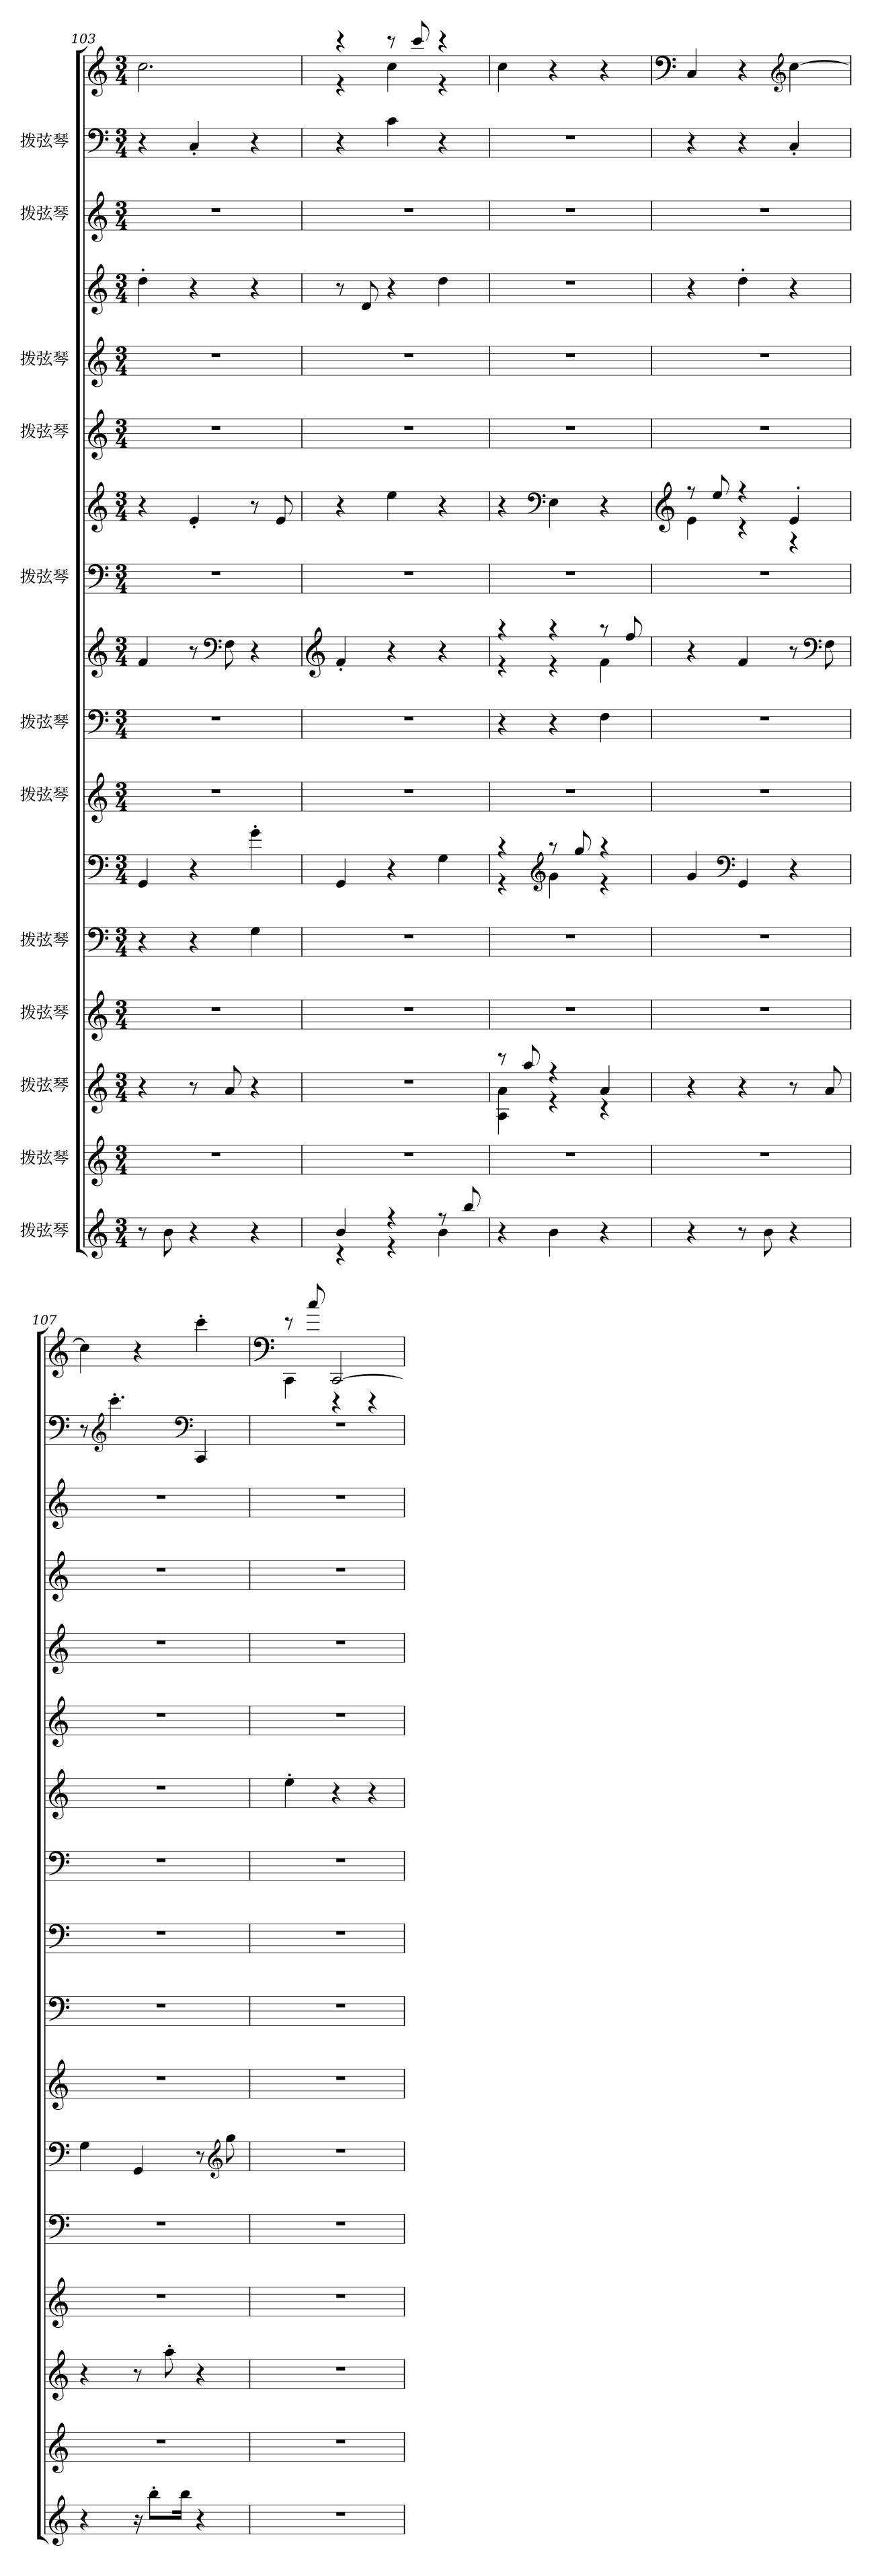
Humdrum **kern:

**kern	**kern	**kern	**kern	**kern	**kern	**kern	**kern	**kern	**kern	**kern	**kern	**kern	**kern	**kern	**kern	**kern
*part12	*part11	*part10	*part9	*part8	*part8	*part7	*part6	*part6	*part5	*part5	*part4	*part3	*part3	*part2	*part1	*part1
*staff17	*staff16	*staff15	*staff14	*staff13	*staff12	*staff11	*staff10	*staff9	*staff8	*staff7	*staff6	*staff5	*staff4	*staff3	*staff2	*staff1
*I"拨弦琴	*I"拨弦琴	*I"拨弦琴	*I"拨弦琴	*I"拨弦琴	*	*I"拨弦琴	*I"拨弦琴	*	*I"拨弦琴	*	*I"拨弦琴	*I"拨弦琴	*	*I"拨弦琴	*I"拨弦琴	*
*clefG2	*clefG2	*clefG2	*clefG2	*clefF4	*clefF4	*clefG2	*clefF4	*clefG2	*clefF4	*clefG2	*clefG2	*clefG2	*clefG2	*clefG2	*clefF4	*clefG2
*k[]	*k[]	*k[]	*k[]	*k[]	*k[]	*k[]	*k[]	*k[]	*k[]	*k[]	*k[]	*k[]	*k[]	*k[]	*k[]	*k[]
*M3/4	*M3/4	*M3/4	*M3/4	*M3/4	*M3/4	*M3/4	*M3/4	*M3/4	*M3/4	*M3/4	*M3/4	*M3/4	*M3/4	*M3/4	*M3/4	*M3/4
=103	=103	=103	=103	=103	=103	=103	=103	=103	=103	=103	=103	=103	=103	=103	=103	=103
8r	2.r	4r	2.r	4r	4GG/	2.r	2.r	4f/	2.r	4r	2.r	2.r	4dd'\	2.r	4r	2.cc\
8b\	.	.	.	.	.	.	.	.	.	.	.	.	.	.	.	.
4r	.	8r	.	4r	4r	.	.	8r	.	4e'/	.	.	4r	.	4C'/	.
*	*	*	*	*	*	*	*	*clefF4	*	*	*	*	*	*	*	*
.	.	8a/	.	.	.	.	.	8F\	.	.	.	.	.	.	.	.
4r	.	4r	.	4G\	4g'\	.	.	4r	.	8r	.	.	4r	.	4r	.
.	.	.	.	.	.	.	.	.	.	8e/	.	.	.	.	.	.
!!LO:PB:g=z
=104	=104	=104	=104	=104	=104	=104	=104	=104	=104	=104	=104	=104	=104	=104	=104	=104
*	*	*	*	*	*	*	*	*clefG2	*	*	*	*	*	*	*	*
*^	*	*	*	*	*	*	*	*	*	*	*	*	*	*	*	*^
4b/	4r	2.r	2.r	2.r	2.r	4GG/	2.r	2.r	4f'/	2.r	4r	2.r	2.r	8r	2.r	4r	4r	4r
.	.	.	.	.	.	.	.	.	.	.	.	.	.	8d/	.	.	.	.
4r	4r	.	.	.	.	4r	.	.	4r	.	4ee\	.	.	4r	.	4c\	8r	4cc\
.	.	.	.	.	.	.	.	.	.	.	.	.	.	.	.	.	8ccc/	.
8r	4b\	.	.	.	.	4G\	.	.	4r	.	4r	.	.	4dd\	.	4r	4r	4r
8bb/	.	.	.	.	.	.	.	.	.	.	.	.	.	.	.	.	.	.
*v	*v	*	*	*	*	*	*	*	*	*	*	*	*	*	*	*	*v	*v
=105	=105	=105	=105	=105	=105	=105	=105	=105	=105	=105	=105	=105	=105	=105	=105	=105
*	*	*^	*	*	*^	*	*	*^	*	*	*	*	*	*	*	*
4r	2.r	8r	4A\ 4a\	2.r	2.r	4r	4r	2.r	4r	4r	4r	2.r	4r	2.r	2.r	2.r	2.r	2.r	4cc\
.	.	8aa/	.	.	.	.	.	.	.	.	.	.	.	.	.	.	.	.	.
*	*	*	*	*	*	*clefG2	*	*	*	*	*	*	*clefF4	*	*	*	*	*	*
4b\	.	4r	4r	.	.	8r	4g\	.	4r	4r	4r	.	4E\	.	.	.	.	.	4r
.	.	.	.	.	.	8gg/	.	.	.	.	.	.	.	.	.	.	.	.	.
4r	.	4a/	4r	.	.	4r	4r	.	4F\	8r	4f\	.	4r	.	.	.	.	.	4r
.	.	.	.	.	.	.	.	.	.	8ff/	.	.	.	.	.	.	.	.	.
*	*	*v	*v	*	*	*v	*v	*	*	*v	*v	*	*	*	*	*	*	*	*
=106	=106	=106	=106	=106	=106	=106	=106	=106	=106	=106	=106	=106	=106	=106	=106	=106
*	*	*	*	*	*	*	*	*	*	*clefG2	*	*	*	*	*	*clefF4
*	*	*	*	*	*	*	*	*	*	*^	*	*	*	*	*	*
4r	2.r	4r	2.r	2.r	4g/	2.r	2.r	4r	2.r	8r	4e\	2.r	2.r	4r	2.r	4r	4C/
.	.	.	.	.	.	.	.	.	.	8ee/	.	.	.	.	.	.	.
*	*	*	*	*	*clefF4	*	*	*	*	*	*	*	*	*	*	*	*
8r	.	4r	.	.	4GG/	.	.	4f/	.	4r	4r	.	.	4dd'\	.	4r	4r
8b\	.	.	.	.	.	.	.	.	.	.	.	.	.	.	.	.	.
*	*	*	*	*	*	*	*	*	*	*	*	*	*	*	*	*	*clefG2
4r	.	8r	.	.	4r	.	.	8r	.	4e'/	4r	.	.	4r	.	4C'/	[4cc\
*	*	*	*	*	*	*	*	*clefF4	*	*	*	*	*	*	*	*	*
.	.	8a/	.	.	.	.	.	8F\	.	.	.	.	.	.	.	.	.
*	*	*	*	*	*	*	*	*	*	*v	*v	*	*	*	*	*	*
=107	=107	=107	=107	=107	=107	=107	=107	=107	=107	=107	=107	=107	=107	=107	=107	=107
4r	2.r	4r	2.r	2.r	4G\	2.r	2.r	2.r	2.r	2.r	2.r	2.r	2.r	2.r	8r	4cc\]
*	*	*	*	*	*	*	*	*	*	*	*	*	*	*	*clefG2	*
.	.	.	.	.	.	.	.	.	.	.	.	.	.	.	4.ccc'\	.
16r	.	8r	.	.	4GG/	.	.	.	.	.	.	.	.	.	.	4r
8bb'\L	.	.	.	.	.	.	.	.	.	.	.	.	.	.	.	.
.	.	8aa'\	.	.	.	.	.	.	.	.	.	.	.	.	.	.
16bb\Jk	.	.	.	.	.	.	.	.	.	.	.	.	.	.	.	.
*	*	*	*	*	*	*	*	*	*	*	*	*	*	*	*clefF4	*
4r	.	4r	.	.	8r	.	.	.	.	.	.	.	.	.	4CC/	4ccc'\
*	*	*	*	*	*clefG2	*	*	*	*	*	*	*	*	*	*	*
.	.	.	.	.	8gg\	.	.	.	.	.	.	.	.	.	.	.
!!LO:PB:g=z
=108	=108	=108	=108	=108	=108	=108	=108	=108	=108	=108	=108	=108	=108	=108	=108	=108
*	*	*	*	*	*	*	*	*	*	*	*	*	*	*	*	*clefF4
*	*	*	*	*	*	*	*	*	*	*	*	*	*	*	*	*^
2.r	2.r	2.r	2.r	2.r	2.r	2.r	2.r	2.r	2.r	4ee'\	2.r	2.r	2.r	2.r	2.r	8r	4CC\
.	.	.	.	.	.	.	.	.	.	.	.	.	.	.	.	8cc/	.
.	.	.	.	.	.	.	.	.	.	4r	.	.	.	.	.	[2CC/	4r
.	.	.	.	.	.	.	.	.	.	4r	.	.	.	.	.	.	4r
*	*	*	*	*	*	*	*	*	*	*	*	*	*	*	*	*v	*v
=	=	=	=	=	=	=	=	=	=	=	=	=	=	=	=	=
*-	*-	*-	*-	*-	*-	*-	*-	*-	*-	*-	*-	*-	*-	*-	*-	*-
